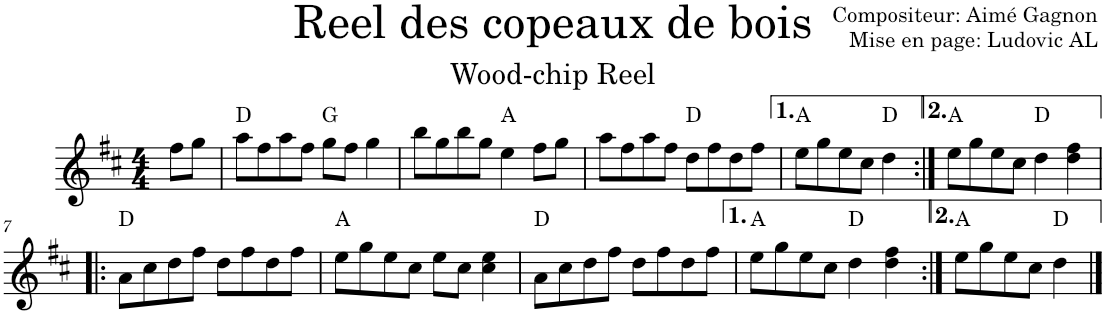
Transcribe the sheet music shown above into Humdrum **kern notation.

**kern	**harte
*part1	*part1
*staff1	*
*I"Violon	*
*I'Vln.	*
*clefG2	*
*k[f#c#]	*
*M4/4	*
=1	=1
8ff#\L	.
8gg\J	.
=2	=2
8aa\L	D:maj
8ff#\	.
8aa\	.
8ff#\J	.
8gg\L	G:maj
8ff#\J	.
4gg\	.
=3	=3
8bb\L	.
8gg\	.
8bb\	.
8gg\J	.
4ee\	A:maj
8ff#\L	.
8gg\J	.
=4	=4
8aa\L	.
8ff#\	.
8aa\	.
8ff#\J	.
8dd\L	D:maj
8ff#\	.
8dd\	.
8ff#\J	.
=5	=5
8ee\L	A:maj
8gg\	.
8ee\	.
8cc#\J	.
4dd\	D:maj
=6:|!	=6:|!
8ee\L	A:maj
8gg\	.
8ee\	.
8cc#\J	.
4dd\	D:maj
4dd\ 4ff#\	.
!!LO:LB:g=z
=7!|:	=7!|:
8a\L	D:maj
8cc#\	.
8dd\	.
8ff#\J	.
8dd\L	.
8ff#\	.
8dd\	.
8ff#\J	.
=8	=8
8ee\L	A:maj
8gg\	.
8ee\	.
8cc#\J	.
8ee\L	.
8cc#\J	.
4cc#\ 4ee\	.
=9	=9
8a\L	D:maj
8cc#\	.
8dd\	.
8ff#\J	.
8dd\L	.
8ff#\	.
8dd\	.
8ff#\J	.
=10	=10
8ee\L	A:maj
8gg\	.
8ee\	.
8cc#\J	.
4dd\	D:maj
4dd\ 4ff#\	.
=11:|!	=11:|!
8ee\L	A:maj
8gg\	.
8ee\	.
8cc#\J	.
4dd\	D:maj
==	==
*-	*-
